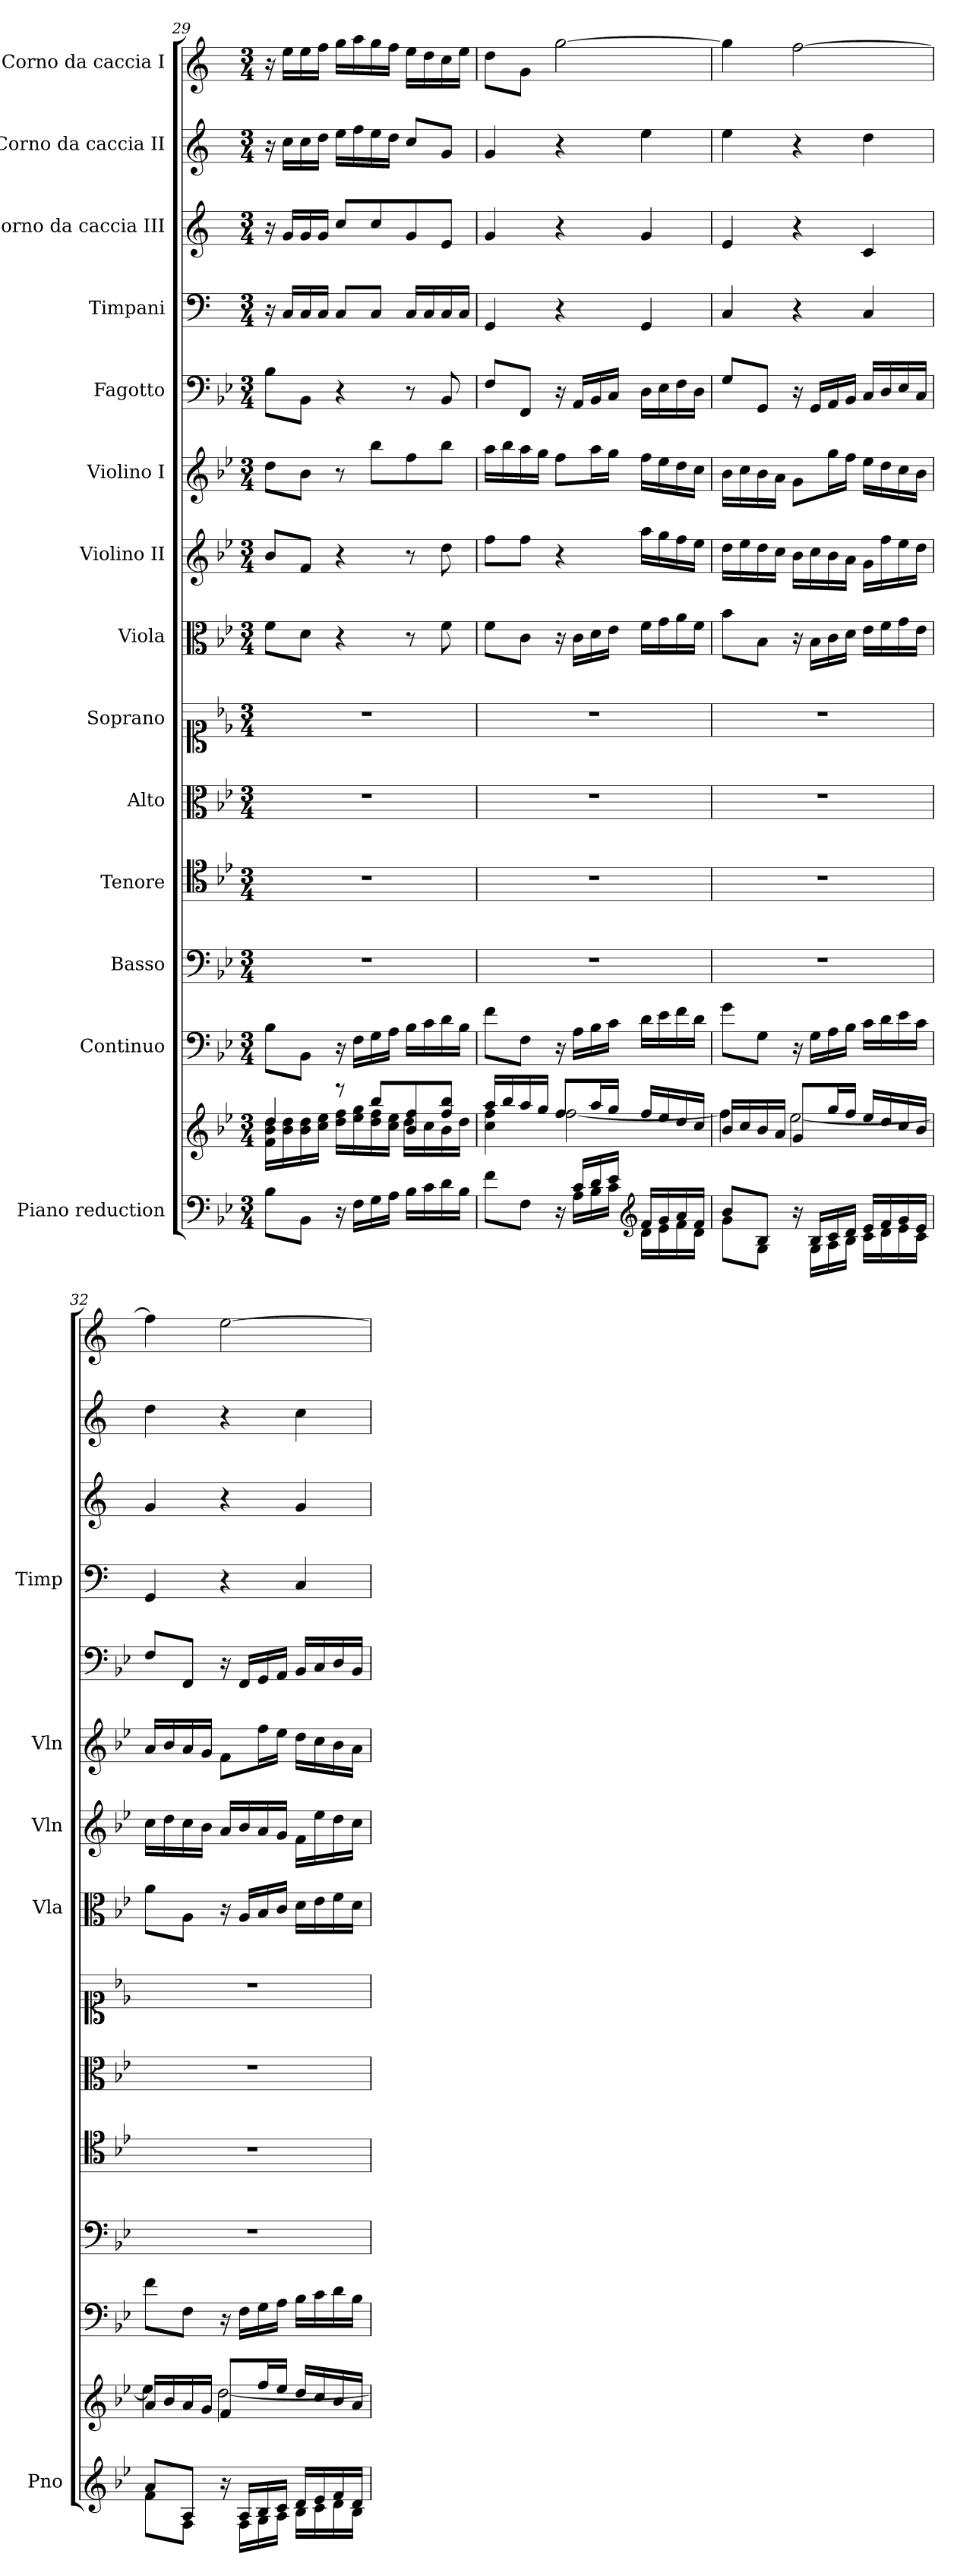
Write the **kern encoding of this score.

**kern	**kern	**kern	**kern	**kern	**kern	**kern	**kern	**kern	**kern	**kern	**kern	**kern	**kern	**kern
*part14	*part14	*part13	*part12	*part11	*part10	*part9	*part8	*part7	*part6	*part5	*part4	*part3	*part2	*part1
*staff15	*staff14	*staff13	*staff12	*staff11	*staff10	*staff9	*staff8	*staff7	*staff6	*staff5	*staff4	*staff3	*staff2	*staff1
*I"Piano reduction	*	*I"Continuo	*I"Basso	*I"Tenore	*I"Alto	*I"Soprano	*I"Viola	*I"Violino II	*I"Violino I	*I"Fagotto	*I"Timpani	*I"Corno da caccia III	*I"Corno da caccia II	*I"Corno da caccia I
*I'Pno	*	*	*	*	*	*	*I'Vla	*I'Vln	*I'Vln	*	*I'Timp	*	*	*
*clefF4	*clefG2	*clefF4	*clefF4	*clefC4	*clefC3	*clefC1	*clefC3	*clefG2	*clefG2	*clefF4	*clefF4	*clefG2	*clefG2	*clefG2
*	*	*	*	*	*	*	*	*	*	*	*ITrd1c2	*ITrd1c2	*ITrd1c2	*ITrd1c2
*k[b-e-]	*k[b-e-]	*k[b-e-]	*k[b-e-]	*k[b-e-]	*k[b-e-]	*k[b-e-]	*k[b-e-]	*k[b-e-]	*k[b-e-]	*k[b-e-]	*k[b-e-]	*k[b-e-]	*k[b-e-]	*k[b-e-]
*M3/4	*M3/4	*M3/4	*M3/4	*M3/4	*M3/4	*M3/4	*M3/4	*M3/4	*M3/4	*M3/4	*M3/4	*M3/4	*M3/4	*M3/4
=29	=29	=29	=29	=29	=29	=29	=29	=29	=29	=29	=29	=29	=29	=29
*	*^	*	*	*	*	*	*	*	*	*	*	*	*	*
8B-\L	4dd/	16f\ 16b-\ 16dd\LL	8B-\L	2.r	2.r	2.r	2.r	8f\L	8b-/L	8dd\L	8B-\L	16r	16r	16r	16r
.	.	16b-\ 16dd\	.	.	.	.	.	.	.	.	.	16BB-/LL	16f/LL	16b-\LL	16dd\LL
8BB-\J	.	16b-\ 16dd\	8BB-\J	.	.	.	.	8d\J	8f/J	8b-\J	8BB-\J	16BB-/	16f/	16b-\	16dd\
.	.	16cc\ 16ee-\JJ	.	.	.	.	.	.	.	.	.	16BB-/JJ	16f/JJ	16cc\JJ	16ee-\JJ
16r	8r	16dd\ 16ff\LL	16r	.	.	.	.	4r	4r	8r	4r	8BB-/L	8b-/L	16dd\LL	16ff\LL
16F\LL	.	16ee-\ 16gg\	16F\LL	.	.	.	.	.	.	.	.	.	.	16ee-\	16gg\
16G\	8bb-/L	16dd\ 16ff\	16G\	.	.	.	.	.	.	8bb-\L	.	8BB-/J	8b-/	16dd\	16ff\
16A\JJ	.	16cc\ 16ee-\JJ	16A\JJ	.	.	.	.	.	.	.	.	.	.	16cc\JJ	16ee-\JJ
16B-\LL	8b-/ 8ff/	16dd\LL	16B-\LL	.	.	.	.	8r	8r	8ff\	8r	16BB-/LL	8f/	8b-/L	16dd\LL
16c\	.	16cc\	16c\	.	.	.	.	.	.	.	.	16BB-/	.	.	16cc\
16d\	8ff/ 8bb-/J	16b-\	16d\	.	.	.	.	8f\	8dd\	8bb-\J	8BB-/	16BB-/	8d/J	8f/J	16b-\
16B-\JJ	.	16dd\JJ	16B-\JJ	.	.	.	.	.	.	.	.	16BB-/JJ	.	.	16dd\JJ
!!LO:PB:g=z
=30	=30	=30	=30	=30	=30	=30	=30	=30	=30	=30	=30	=30	=30	=30	=30
*^	*	*	*	*	*	*	*	*	*	*	*	*	*	*	*
4ryy	8f\L	16aa/LL	4cc\ 4ff\	8f\L	2.r	2.r	2.r	2.r	8f\L	8ff\L	16aa\LL	8F/L	4FF/	4f/	4f/	8cc\L
.	.	16bb-/	.	.	.	.	.	.	.	.	16bb-\	.	.	.	.	.
.	8F\J	16aa/	.	8F\J	.	.	.	.	8c\J	8ff\J	16aa\	8FF/J	.	.	.	8f\J
.	.	16gg/JJ	.	.	.	.	.	.	.	.	16gg\JJ	.	.	.	.	.
16r	16ryy	8ff/L	[2ff\	16r	.	.	.	.	16r	4r	8ff\L	16r	4r	4r	4r	[2ff\
16c/LL	16A\LL	.	.	16A\LL	.	.	.	.	16c\LL	.	.	16AA/LL	.	.	.	.
16d/	16B-\	16aa/L	.	16B-\	.	.	.	.	16d\	.	16aa\L	16BB-/	.	.	.	.
16e-/JJ	16c\JJ	16gg/JJ	.	16c\JJ	.	.	.	.	16e-\JJ	.	16gg\JJ	16C/JJ	.	.	.	.
*clefG2	*	*	*	*	*	*	*	*	*	*	*	*	*	*	*	*
16f/LL	16d\LL	16ff/LL	.	16d\LL	.	.	.	.	16f\LL	16aa\LL	16ff\LL	16D\LL	4FF/	4f/	4dd\	.
16g/	16e-\	16ee-/	.	16e-\	.	.	.	.	16g\	16gg\	16ee-\	16E-\	.	.	.	.
16a/	16f\	16dd/	.	16f\	.	.	.	.	16a\	16ff\	16dd\	16F\	.	.	.	.
16f/JJ	16d\JJ	16cc/JJ	.	16d\JJ	.	.	.	.	16f\JJ	16ee-\JJ	16cc\JJ	16D\JJ	.	.	.	.
=31	=31	=31	=31	=31	=31	=31	=31	=31	=31	=31	=31	=31	=31	=31	=31	=31
8b-/L	8g\L	16b-/LL	4ff\]	8g\L	2.r	2.r	2.r	2.r	8b-\L	16dd\LL	16b-\LL	8G/L	4BB-/	4d/	4dd\	4ff\]
.	.	16cc/	.	.	.	.	.	.	.	16ee-\	16cc\	.	.	.	.	.
8B-/J	8G\J	16b-/	.	8G\J	.	.	.	.	8B-\J	16dd\	16b-\	8GG/J	.	.	.	.
.	.	16a/JJ	.	.	.	.	.	.	.	16cc\JJ	16a\JJ	.	.	.	.	.
16r	16ryy	8g/L	[2ee-\	16r	.	.	.	.	16r	16b-\LL	8g\L	16r	4r	4r	4r	[2ee-\
16B-/LL	16G\LL	.	.	16G\LL	.	.	.	.	16B-\LL	16cc\	.	16GG/LL	.	.	.	.
16c/	16A\	16gg/L	.	16A\	.	.	.	.	16c\	16b-\	16gg\L	16AA/	.	.	.	.
16d/JJ	16B-\JJ	16ff/JJ	.	16B-\JJ	.	.	.	.	16d\JJ	16a\JJ	16ff\JJ	16BB-/JJ	.	.	.	.
16e-/LL	16c\LL	16ee-/LL	.	16c\LL	.	.	.	.	16e-\LL	16g\LL	16ee-\LL	16C/LL	4BB-/	4B-/	4cc\	.
16f/	16d\	16dd/	.	16d\	.	.	.	.	16f\	16ff\	16dd\	16D/	.	.	.	.
16g/	16e-\	16cc/	.	16e-\	.	.	.	.	16g\	16ee-\	16cc\	16E-/	.	.	.	.
16e-/JJ	16c\JJ	16b-/JJ	.	16c\JJ	.	.	.	.	16e-\JJ	16dd\JJ	16b-\JJ	16C/JJ	.	.	.	.
=32	=32	=32	=32	=32	=32	=32	=32	=32	=32	=32	=32	=32	=32	=32	=32	=32
8a/L	8f\L	16a/LL	4ee-\]	8f\L	2.r	2.r	2.r	2.r	8a\L	16cc\LL	16a/LL	8F/L	4FF/	4f/	4cc\	4ee-\]
.	.	16b-/	.	.	.	.	.	.	.	16dd\	16b-/	.	.	.	.	.
8A/J	8F\J	16a/	.	8F\J	.	.	.	.	8A\J	16cc\	16a/	8FF/J	.	.	.	.
.	.	16g/JJ	.	.	.	.	.	.	.	16b-\JJ	16g/JJ	.	.	.	.	.
16r	16ryy	8f/L	[2dd\	16r	.	.	.	.	16r	16a/LL	8f\L	16r	4r	4r	4r	[2dd\
16A/LL	16F\LL	.	.	16F\LL	.	.	.	.	16A/LL	16b-/	.	16FF/LL	.	.	.	.
16B-/	16G\	16ff/L	.	16G\	.	.	.	.	16B-/	16a/	16ff\L	16GG/	.	.	.	.
16c/JJ	16A\JJ	16ee-/JJ	.	16A\JJ	.	.	.	.	16c/JJ	16g/JJ	16ee-\JJ	16AA/JJ	.	.	.	.
16d/LL	16B-\LL	16dd/LL	.	16B-\LL	.	.	.	.	16d\LL	16f\LL	16dd\LL	16BB-/LL	4BB-/	4f/	4b-\	.
16e-/	16c\	16cc/	.	16c\	.	.	.	.	16e-\	16ee-\	16cc\	16C/	.	.	.	.
16f/	16d\	16b-/	.	16d\	.	.	.	.	16f\	16dd\	16b-\	16D/	.	.	.	.
16d/JJ	16B-\JJ	16a/JJ	.	16B-\JJ	.	.	.	.	16d\JJ	16cc\JJ	16a\JJ	16BB-/JJ	.	.	.	.
*v	*v	*	*	*	*	*	*	*	*	*	*	*	*	*	*	*
*	*v	*v	*	*	*	*	*	*	*	*	*	*	*	*	*
=	=	=	=	=	=	=	=	=	=	=	=	=	=	=
*-	*-	*-	*-	*-	*-	*-	*-	*-	*-	*-	*-	*-	*-	*-
